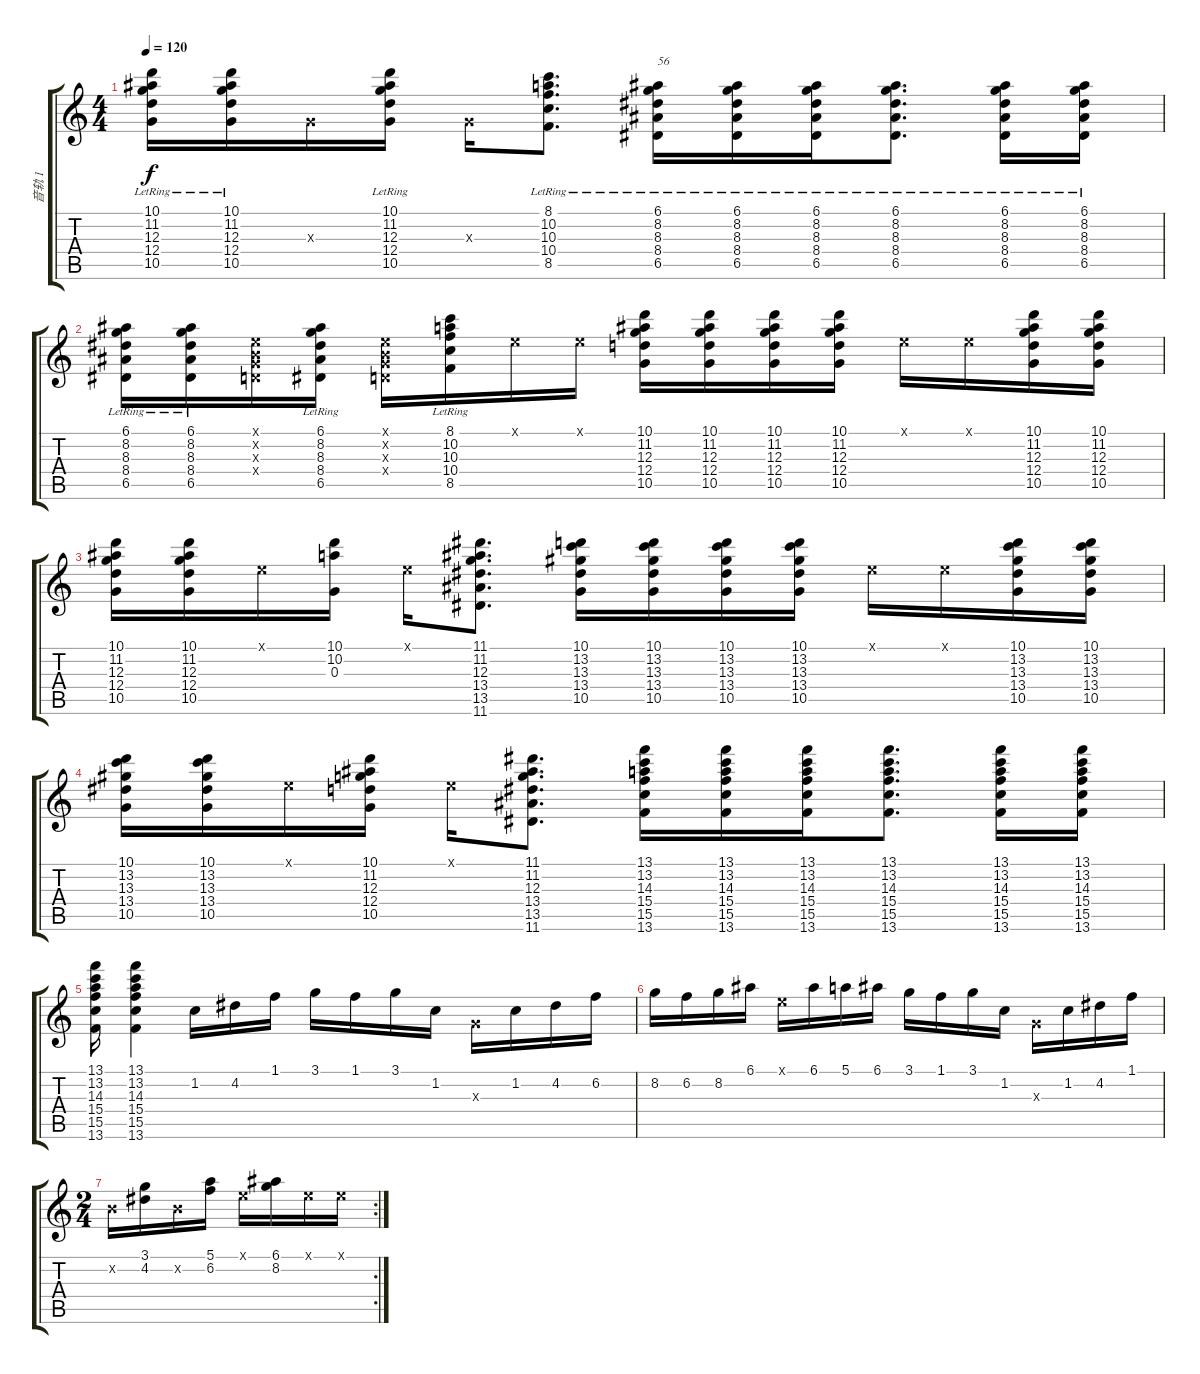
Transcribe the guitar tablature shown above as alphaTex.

\track ("音轨 1" "音轨 1") {instrument acousticguitarsteel}
\staff {score tabs}
\tuning (E4 B3 G3 D3 A2 E2) {hide}
\ts (4 4)
\tempo 120
\clef g2
\ks c
(10.1{lr} 11.2{lr} 12.3{lr} 12.4 10.5).16{dy f} (10.1{lr} 11.2{lr} 12.3{lr} 12.4 10.5).16 0.3{x}.16 (10.1{lr} 11.2{lr} 12.3{lr} 12.4 10.5).16 0.3{x}.16 (8.1{lr} 10.2{lr} 10.3 10.4 8.5{lr}).8{d} (6.1{lr} 8.2{lr} 8.3 8.4 6.5{lr}).16{txt "56"} (6.1{lr} 8.2{lr} 8.3 8.4 6.5{lr}).16 (6.1{lr} 8.2{lr} 8.3 8.4 6.5{lr}).16 (6.1{lr} 8.2{lr} 8.3 8.4 6.5{lr}).8{d} (6.1{lr} 8.2{lr} 8.3 8.4 6.5{lr}).16 (6.1{lr} 8.2{lr} 8.3 8.4 6.5{lr}).16 |
(6.1{lr} 8.2{lr} 8.3 8.4 6.5{lr}).16 (6.1{lr} 8.2{lr} 8.3 8.4 6.5{lr}).16 (0.1{x} 0.2{x} 0.3{x} 0.4{x}).16 (6.1{lr} 8.2{lr} 8.3 8.4 6.5{lr}).16 (0.1{x} 0.2{x} 0.3{x} 0.4{x}).16 (8.1{lr} 10.2{lr} 10.3 10.4 8.5{lr}).16 0.1{x}.16 0.1{x}.16 (10.1 11.2 12.3 12.4 10.5).16 (10.1 11.2 12.3 12.4 10.5).16 (10.1 11.2 12.3 12.4 10.5).16 (10.1 11.2 12.3 12.4 10.5).16 0.1{x}.16 0.1{x}.16 (10.1 11.2 12.3 12.4 10.5).16 (10.1 11.2 12.3 12.4 10.5).16 |
(10.1 11.2 12.3 12.4 10.5).16 (10.1 11.2 12.3 12.4 10.5).16 0.1{x}.16 (10.1 10.2 0.3).16 0.1{x}.16 (11.1 11.2 12.3 13.4 13.5 11.6).8{d} (10.1 13.2 13.3 13.4 10.5).16 (10.1 13.2 13.3 13.4 10.5).16 (10.1 13.2 13.3 13.4 10.5).16 (10.1 13.2 13.3 13.4 10.5).16 0.1{x}.16 0.1{x}.16 (10.1 13.2 13.3 13.4 10.5).16 (10.1 13.2 13.3 13.4 10.5).16 |
(10.1 13.2 13.3 13.4 10.5).16 (10.1 13.2 13.3 13.4 10.5).16 0.1{x}.16 (10.1 11.2 12.3 12.4 10.5).16 0.1{x}.16 (11.1 11.2 12.3 13.4 13.5 11.6).8{d} (13.1 13.2 14.3 15.4 15.5 13.6).16 (13.1 13.2 14.3 15.4 15.5 13.6).16 (13.1 13.2 14.3 15.4 15.5 13.6).16 (13.1 13.2 14.3 15.4 15.5 13.6).8{d} (13.1 13.2 14.3 15.4 15.5 13.6).16 (13.1 13.2 14.3 15.4 15.5 13.6).16 |
(13.1 13.2 14.3 15.4 15.5 13.6).16 (13.1 13.2 14.3 15.4 15.5 13.6).4 1.2.16 4.2.16 1.1.16 3.1.16 1.1.16 3.1.16 1.2.16 0.3{x}.16 1.2.16 4.2.16 6.2.16 |
8.2.16 6.2.16 8.2.16 6.1.16 0.1{x}.16 6.1.16 5.1.16 6.1.16 3.1.16 1.1.16 3.1.16 1.2.16 0.3{x}.16 1.2.16 4.2.16 1.1.16 |
\rc 2
\ts (2 4)
0.2{x}.16 (3.1 4.2).16 0.2{x}.16 (5.1 6.2).16 0.1{x}.16 (6.1 8.2).16 0.1{x}.16 0.1{x}.16
